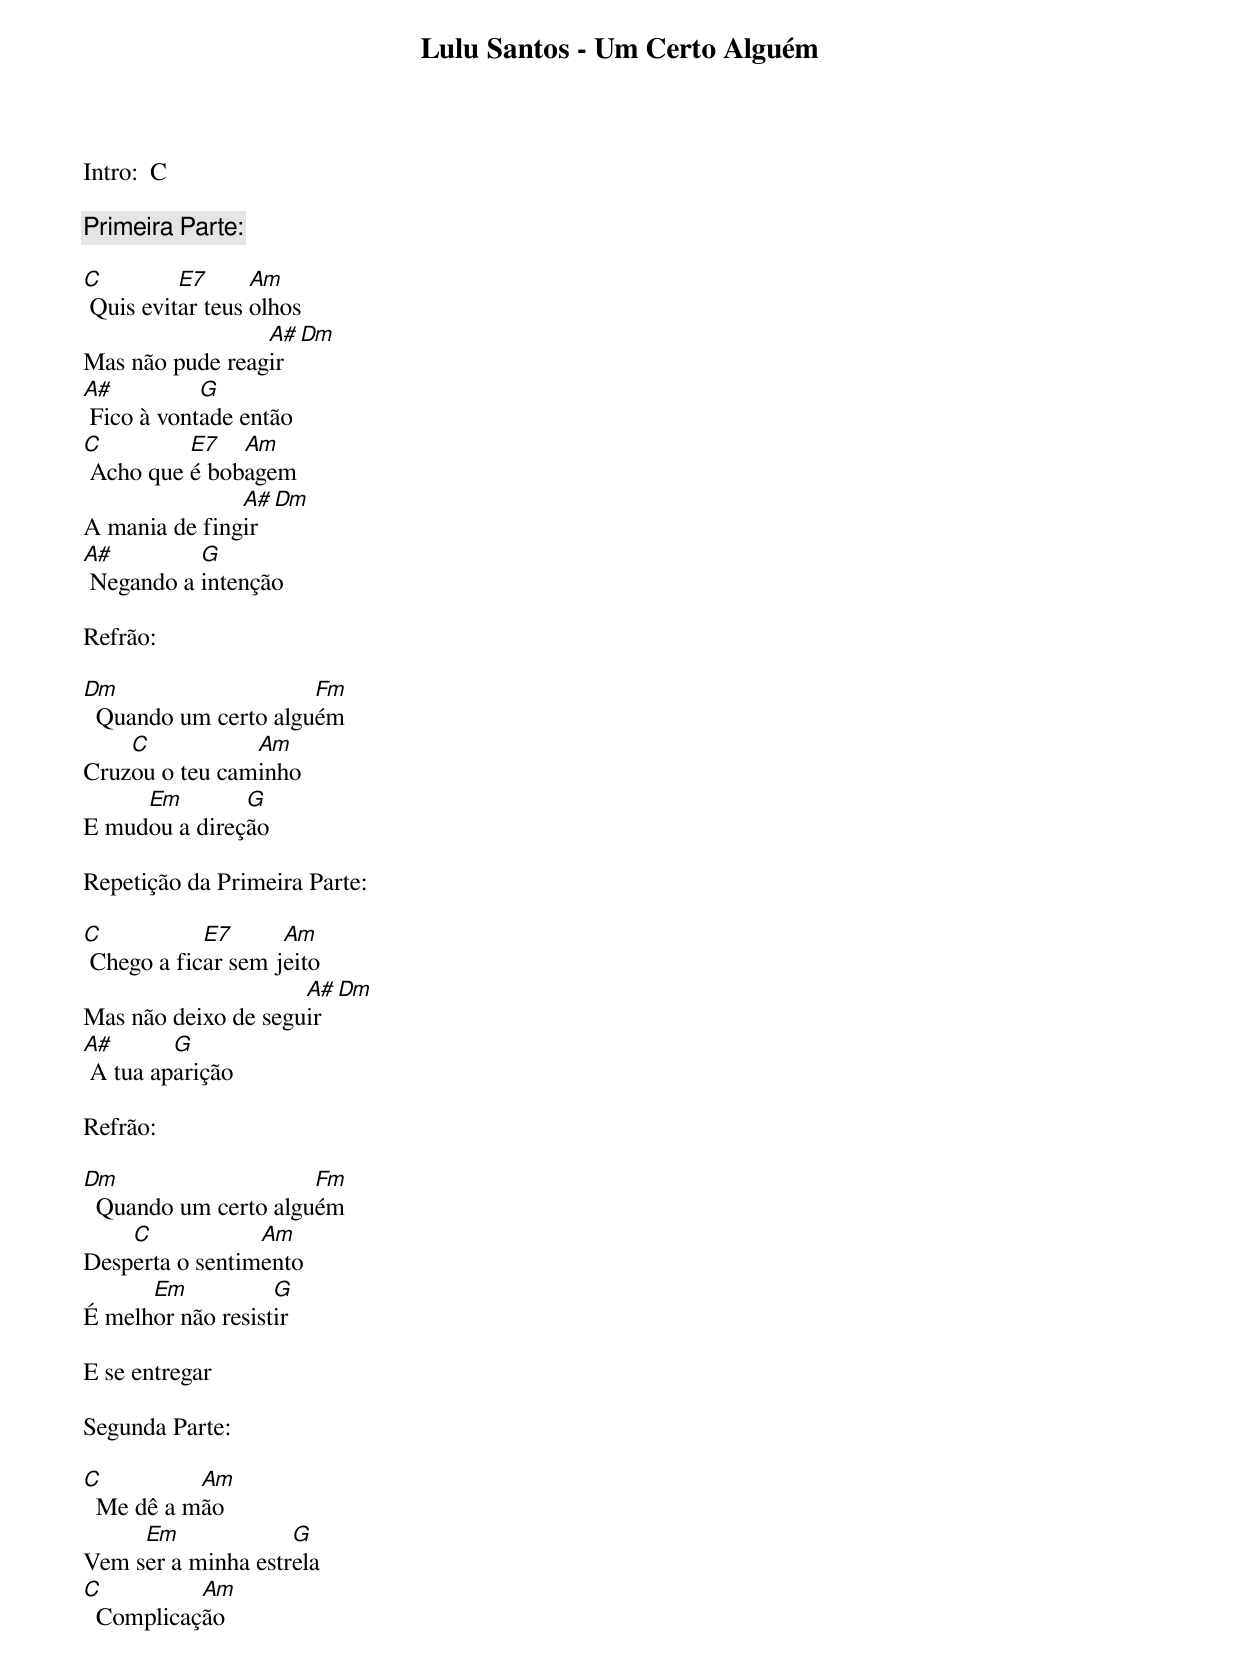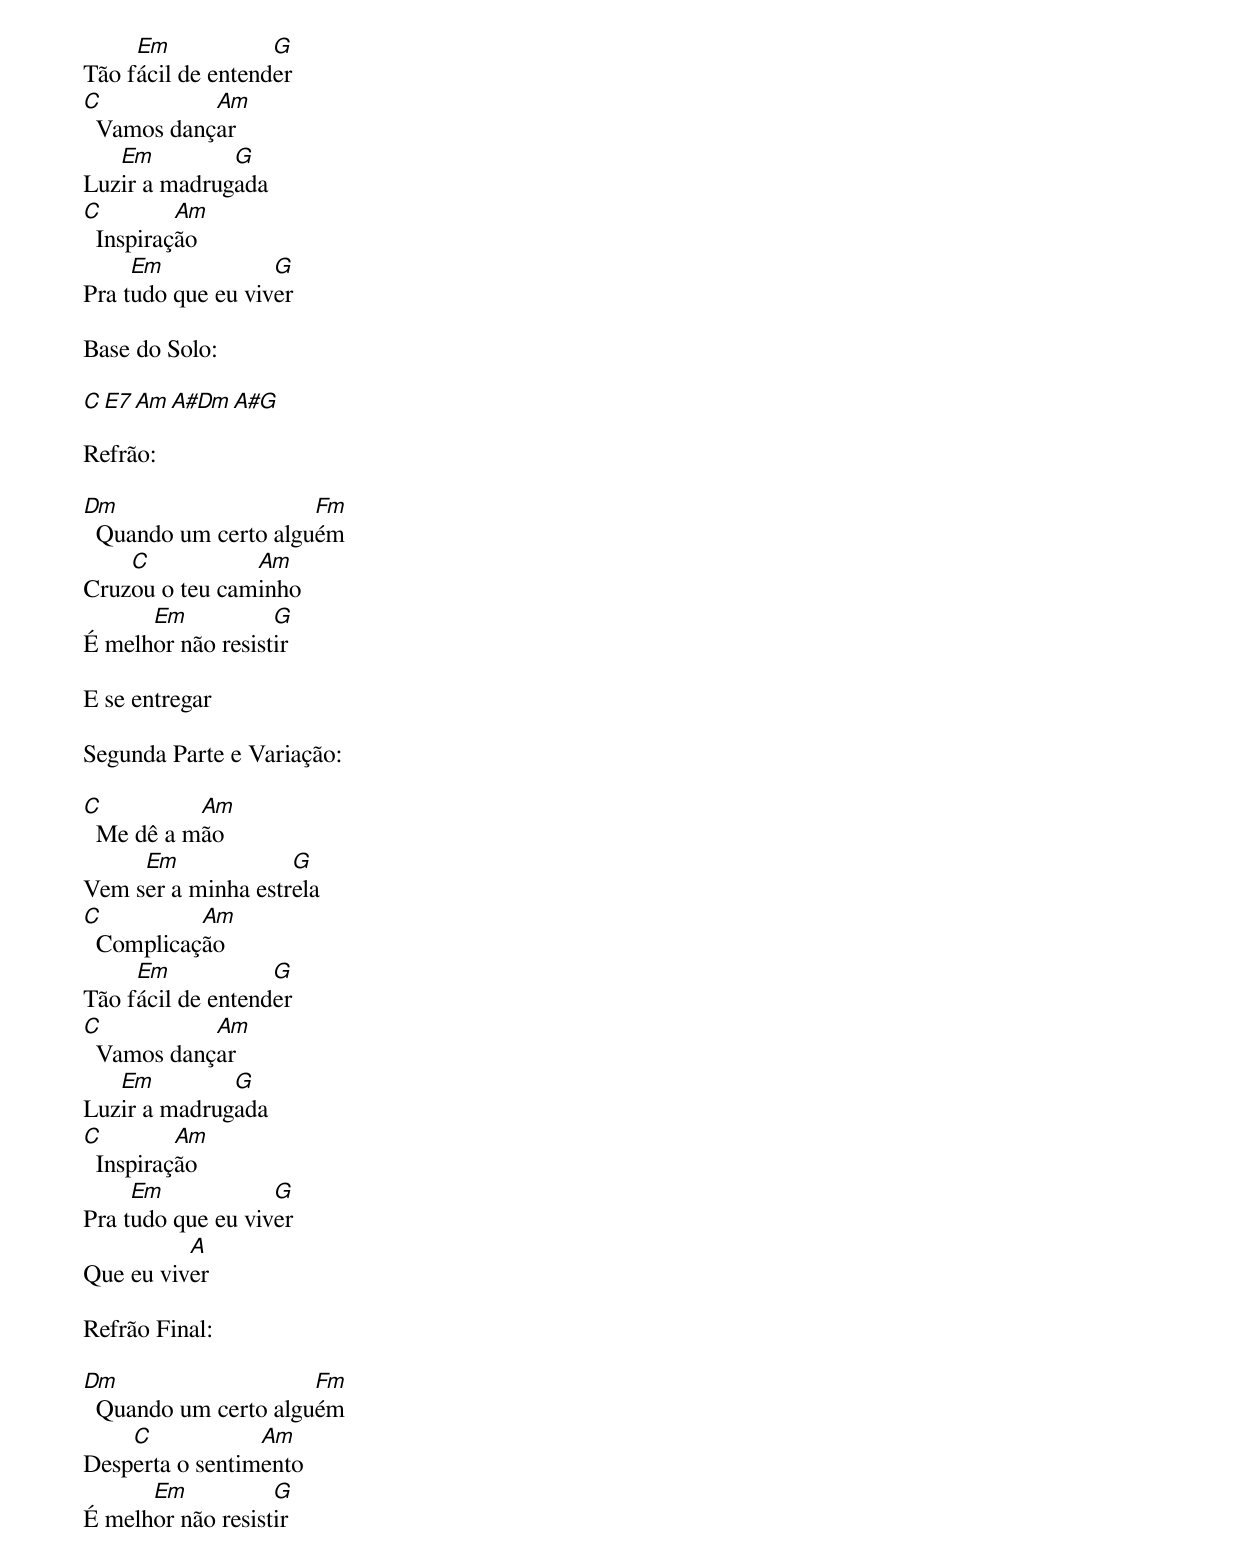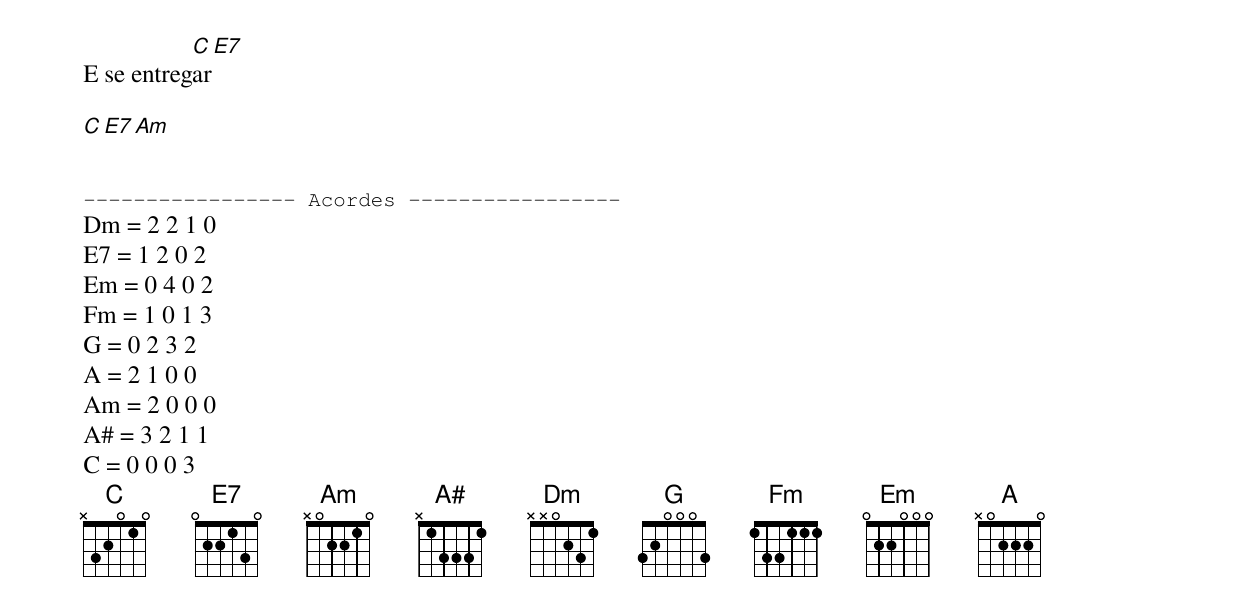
Lulu Santos - Um Certo Alguém

Intro:  C

Primeira Parte:

C         E7      Am
 Quis evitar teus olhos
                 A# Dm
Mas não pude reagir
A#          G
 Fico à vontade então
C         E7   Am
 Acho que é bobagem
               A# Dm
A mania de fingir
A#         G
 Negando a intenção

Refrão:

Dm                    Fm
  Quando um certo alguém
    C           Am
Cruzou o teu caminho
     Em        G
E mudou a direção

Repetição da Primeira Parte:

C           E7      Am
 Chego a ficar sem jeito
                     A#  Dm
Mas não deixo de seguir
A#       G
 A tua aparição

Refrão:

Dm                    Fm
  Quando um certo alguém
    C            Am
Desperta o sentimento
      Em           G
É melhor não resistir

E se entregar

Segunda Parte:

C          Am
  Me dê a mão
     Em             G
Vem ser a minha estrela
C          Am
  Complicação
     Em            G
Tão fácil de entender
C           Am
  Vamos dançar
   Em         G
Luzir a madrugada
C         Am
  Inspiração
     Em            G
Pra tudo que eu viver

Base do Solo:

C E7 Am A#Dm A#G

Refrão:

Dm                    Fm
  Quando um certo alguém
    C           Am
Cruzou o teu caminho
      Em           G
É melhor não resistir

E se entregar

Segunda Parte e Variação:

C          Am
  Me dê a mão
     Em             G
Vem ser a minha estrela
C          Am
  Complicação
     Em            G
Tão fácil de entender
C           Am
  Vamos dançar
   Em         G
Luzir a madrugada
C         Am
  Inspiração
     Em            G
Pra tudo que eu viver
          A
Que eu viver

Refrão Final:

Dm                    Fm
  Quando um certo alguém
    C            Am
Desperta o sentimento
      Em           G
É melhor não resistir
           C E7
E se entregar

C E7      Am


----------------- Acordes -----------------
Dm = 2 2 1 0
E7 = 1 2 0 2
Em = 0 4 0 2
Fm = 1 0 1 3
G = 0 2 3 2
A = 2 1 0 0
Am = 2 0 0 0
A# = 3 2 1 1
C = 0 0 0 3
